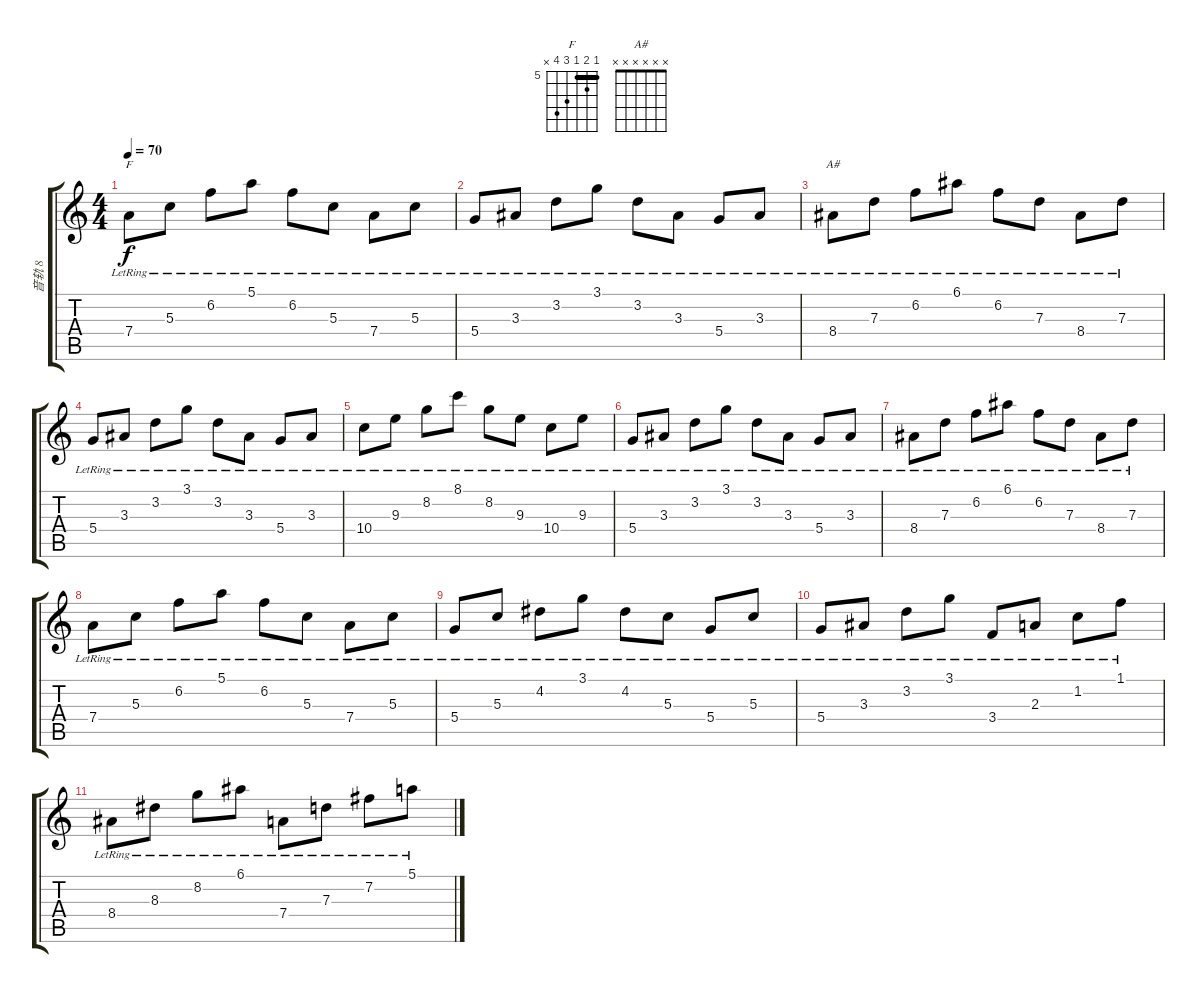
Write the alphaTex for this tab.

\track ("音轨 8" "音轨 8") {instrument electricguitarjazz}
\staff {score tabs}
\tuning (E4 B3 G3 D3 A2 E2) {hide}
\chord ("F" 5 6 5 7 8 x) {firstfret 5 barre 5}
\chord ("A#" x x x x x x)
\ts (4 4)
\tempo 70
\clef g2
\ks c
7.4{lr}.8{ch "F" dy f} 5.3{lr}.8 6.2{lr}.8 5.1{lr}.8 6.2{lr}.8 5.3{lr}.8 7.4{lr}.8 5.3{lr}.8 |
5.4{lr}.8 3.3{lr}.8 3.2{lr}.8 3.1{lr}.8 3.2{lr}.8 3.3{lr}.8 5.4{lr}.8 3.3{lr}.8 |
8.4{lr}.8{ch "A#"} 7.3{lr}.8 6.2{lr}.8 6.1{lr}.8 6.2{lr}.8 7.3{lr}.8 8.4{lr}.8 7.3{lr}.8 |
5.4{lr}.8 3.3{lr}.8 3.2{lr}.8 3.1{lr}.8 3.2{lr}.8 3.3{lr}.8 5.4{lr}.8 3.3{lr}.8 |
10.4{lr}.8 9.3{lr}.8 8.2{lr}.8 8.1{lr}.8 8.2{lr}.8 9.3{lr}.8 10.4{lr}.8 9.3{lr}.8 |
5.4{lr}.8 3.3{lr}.8 3.2{lr}.8 3.1{lr}.8 3.2{lr}.8 3.3{lr}.8 5.4{lr}.8 3.3{lr}.8 |
8.4{lr}.8 7.3{lr}.8 6.2{lr}.8 6.1{lr}.8 6.2{lr}.8 7.3{lr}.8 8.4{lr}.8 7.3{lr}.8 |
7.4{lr}.8 5.3{lr}.8 6.2{lr}.8 5.1{lr}.8 6.2{lr}.8 5.3{lr}.8 7.4{lr}.8 5.3{lr}.8 |
5.4{lr}.8 5.3{lr}.8 4.2{lr}.8 3.1{lr}.8 4.2{lr}.8 5.3{lr}.8 5.4{lr}.8 5.3{lr}.8 |
5.4{lr}.8 3.3{lr}.8 3.2{lr}.8 3.1{lr}.8 3.4{lr}.8 2.3{lr}.8 1.2{lr}.8 1.1{lr}.8 |
8.4{lr}.8 8.3{lr}.8 8.2{lr}.8 6.1{lr}.8 7.4{lr}.8 7.3{lr}.8 7.2{lr}.8 5.1{lr}.8
